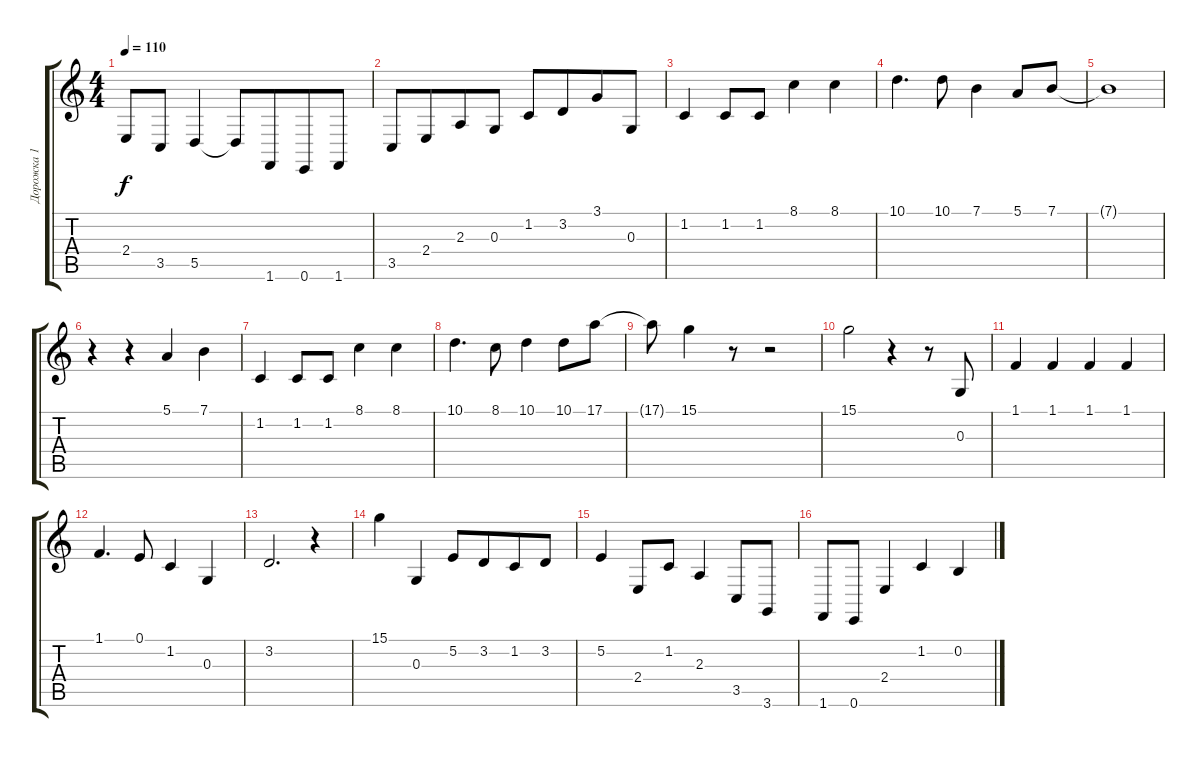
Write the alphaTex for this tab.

\track ("Дорожка 1" "Дорожка 1") {solo instrument acousticgrandpiano}
\staff {score tabs}
\tuning (E4 B3 G3 D3 A2 E2) {hide}
\ts (4 4)
\tempo 110
\clef g2
\ks c
2.4.8{dy f} 3.5.8 5.5.4 5.5{t}.8 1.6.8{beam merge} 0.6.8 1.6.8 |
3.5.8 2.4.8{beam merge} 2.3.8 0.3.8 1.2.8 3.2.8{beam merge} 3.1.8 0.3.8 |
1.2.4 1.2.8 1.2.8 8.1.4 8.1.4 |
10.1.4{d} 10.1.8 7.1.4 5.1.8 7.1.8 |
7.1{t}.1 |
r.4 r.4 5.1.4 7.1.4 |
1.2.4 1.2.8 1.2.8 8.1.4 8.1.4 |
10.1.4{d} 8.1.8 10.1.4 10.1.8 17.1.8 |
17.1{t}.8 15.1.4 r.8 r.2 |
15.1.2 r.4 r.8 0.3.8 |
1.1.4 1.1.4 1.1.4 1.1.4 |
1.1.4{d} 0.1.8 1.2.4 0.3.4 |
3.2.2{d} r.4 |
15.1.4 0.3.4 5.2.8 3.2.8{beam merge} 1.2.8 3.2.8 |
5.2.4 2.4.8 1.2.8 2.3.4 3.5.8 3.6.8 |
1.6.8 0.6.8 2.4.4 1.2.4 0.2.4
